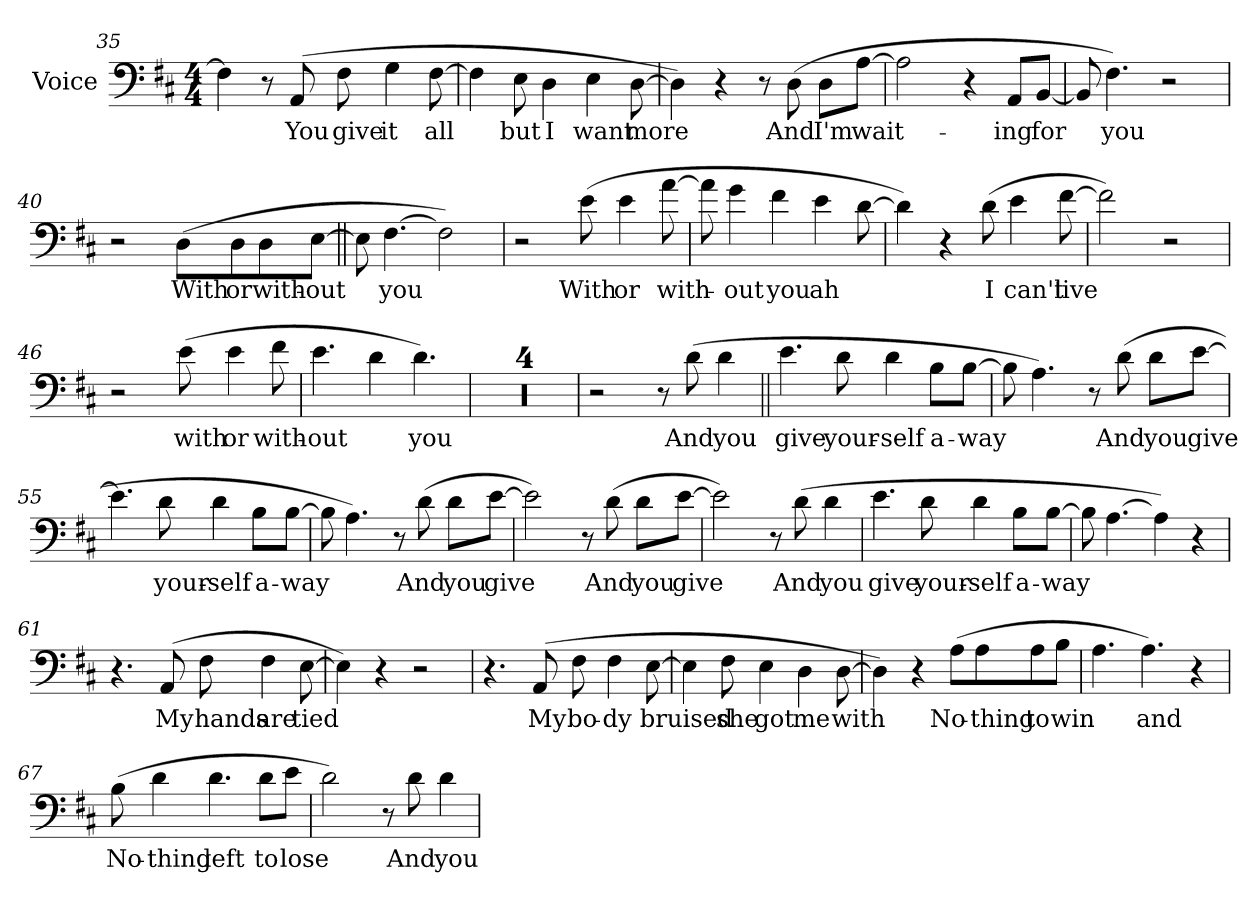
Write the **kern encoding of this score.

**kern	**text
*part1	*part1
*staff1	*staff1
*I"Voice	*
*I'Voice	*
!!LO:LB:g=z
*clefF4	*
*k[f#c#]	*
*D:	*
*M4/4	*
=35	=35
4F#i\]	.
8r	.
!	!LO:LY:b:color=#000000
(8AAi/	You
!	!LO:LY:b:color=#000000
8F#i\	give
!	!LO:LY:b:color=#000000
4Gi\	it
!	!LO:LY:b:color=#000000
[8F#i\	all
=36	=36
4F#i\]	.
!	!LO:LY:b:color=#000000
8Ei\	but
!	!LO:LY:b:color=#000000
4Di\	I
!	!LO:LY:b:color=#000000
4Ei\	want
!	!LO:LY:b:color=#000000
[8Di\	more
=37	=37
4Di\])	.
4r	.
8r	.
!	!LO:LY:b:color=#000000
(8Di\	And
!	!LO:LY:b:color=#000000
8Di\L	I'm
!	!LO:LY:b:color=#000000
[8Ai\J	wait-
=38	=38
2Ai\]	.
4r	.
!	!LO:LY:b:color=#000000
8AAi/L	-ing
!	!LO:LY:b:color=#000000
[8BBi/J	for
!!LO:LB:g=z
=39	=39
8BBi/]	.
!	!LO:LY:b:color=#000000
4.F#i\)	you
2r	.
=40	=40
2r	.
!	!LO:LY:b:color=#000000
(8Di\L	With
!	!LO:LY:b:color=#000000
8Di\	or
!	!LO:LY:b:color=#000000
8Di\	with-
!	!LO:LY:b:color=#000000
[8Ei\J	-out
=41||	=41||
8Ei\]	.
!	!LO:LY:b:color=#000000
[4.F#i\	you
2F#i\])	.
=42	=42
2r	.
!	!LO:LY:b:color=#000000
(8ei\	With
!	!LO:LY:b:color=#000000
4ei\	or
!	!LO:LY:b:color=#000000
[8ai\	with-
=43	=43
8ai\]	.
!	!LO:LY:b:color=#000000
4gi\	-out
!	!LO:LY:b:color=#000000
4f#i\	you
!	!LO:LY:b:color=#000000
4ei\	ah
[8di\	.
!!LO:LB:g=z
=44	=44
4di\])	.
4r	.
!	!LO:LY:b:color=#000000
(8di\	I
!	!LO:LY:b:color=#000000
4ei\	can't
!	!LO:LY:b:color=#000000
[8f#i\	live
=45	=45
2f#i\])	.
2r	.
=46	=46
2r	.
!	!LO:LY:b:color=#000000
(8ei\	with
!	!LO:LY:b:color=#000000
4ei\	or
!	!LO:LY:b:color=#000000
8f#i\	with-
=47	=47
!	!LO:LY:b:color=#000000
4.ei\	-out
4di\	.
!	!LO:LY:b:color=#000000
4.di\)	you
=48	=48
1r	.
=49	=49
1r	.
=50	=50
1r	.
!!LO:PB:g=z
=51	=51
1r	.
=52	=52
2r	.
8r	.
!	!LO:LY:b:color=#000000
(8di\	And
!	!LO:LY:b:color=#000000
4di\	you
=53||	=53||
!	!LO:LY:b:color=#000000
4.ei\	give
!	!LO:LY:b:color=#000000
8di\	your-
!	!LO:LY:b:color=#000000
4di\	-self
!	!LO:LY:b:color=#000000
8Bi\L	a-
!	!LO:LY:b:color=#000000
[8Bi\J	-way
=54	=54
8Bi\]	.
4.Ai\)	.
8r	.
!	!LO:LY:b:color=#000000
(8di\	And
!	!LO:LY:b:color=#000000
8di\L	you
!	!LO:LY:b:color=#000000
[8ei\J	give
=55	=55
4.ei\]	.
!	!LO:LY:b:color=#000000
8di\	your-
!	!LO:LY:b:color=#000000
4di\	-self
!	!LO:LY:b:color=#000000
8Bi\L	a-
!	!LO:LY:b:color=#000000
[8Bi\J	-way
!!LO:LB:g=z
=56	=56
8Bi\]	.
4.Ai\)	.
8r	.
!	!LO:LY:b:color=#000000
(8di\	And
!	!LO:LY:b:color=#000000
8di\L	you
!	!LO:LY:b:color=#000000
[8ei\J	give
=57	=57
2ei\])	.
8r	.
!	!LO:LY:b:color=#000000
(8di\	And
!	!LO:LY:b:color=#000000
8di\L	you
!	!LO:LY:b:color=#000000
[8ei\J	give
=58	=58
2ei\])	.
8r	.
!	!LO:LY:b:color=#000000
(8di\	And
!	!LO:LY:b:color=#000000
4di\	you
=59	=59
!	!LO:LY:b:color=#000000
4.ei\	give
!	!LO:LY:b:color=#000000
8di\	your-
!	!LO:LY:b:color=#000000
4di\	-self
!	!LO:LY:b:color=#000000
8Bi\L	a-
!	!LO:LY:b:color=#000000
[8Bi\J	-way
!!LO:LB:g=z
=60	=60
8Bi\]	.
[4.Ai\	.
4Ai\])	.
4r	.
=61	=61
4.r	.
!	!LO:LY:b:color=#000000
(8AAi/	My
!	!LO:LY:b:color=#000000
8F#i\	hands
!	!LO:LY:b:color=#000000
4F#i\	are
!	!LO:LY:b:color=#000000
[8Ei\	tied
=62	=62
4Ei\])	.
4r	.
2r	.
=63	=63
4.r	.
!	!LO:LY:b:color=#000000
(8AAi/	My
!	!LO:LY:b:color=#000000
8F#i\	bo-
!	!LO:LY:b:color=#000000
4F#i\	-dy
!	!LO:LY:b:color=#000000
[8Ei\	bruised
=64	=64
4Ei\]	.
!	!LO:LY:b:color=#000000
8F#i\	she
!	!LO:LY:b:color=#000000
4Ei\	got
!	!LO:LY:b:color=#000000
4Di\	me
!	!LO:LY:b:color=#000000
[8Di\	with
!!LO:LB:g=z
=65	=65
4Di\])	.
4r	.
!	!LO:LY:b:color=#000000
(8Ai\L	No-
!	!LO:LY:b:color=#000000
8Ai\	-thing
!	!LO:LY:b:color=#000000
8Ai\	to
!	!LO:LY:b:color=#000000
8Bi\J	win
=66	=66
4.Ai\	.
!	!LO:LY:b:color=#000000
4.Ai\)	and
4r	.
=67	=67
!	!LO:LY:b:color=#000000
(8Bi\	No-
!	!LO:LY:b:color=#000000
4di\	-thing
!	!LO:LY:b:color=#000000
4.di\	left
!	!LO:LY:b:color=#000000
8di\L	to
!	!LO:LY:b:color=#000000
8ei\J	lose
=68	=68
2di\)	.
8r	.
!	!LO:LY:b:color=#000000
8di\	And
!	!LO:LY:b:color=#000000
4di\	you
=	=
*-	*-
